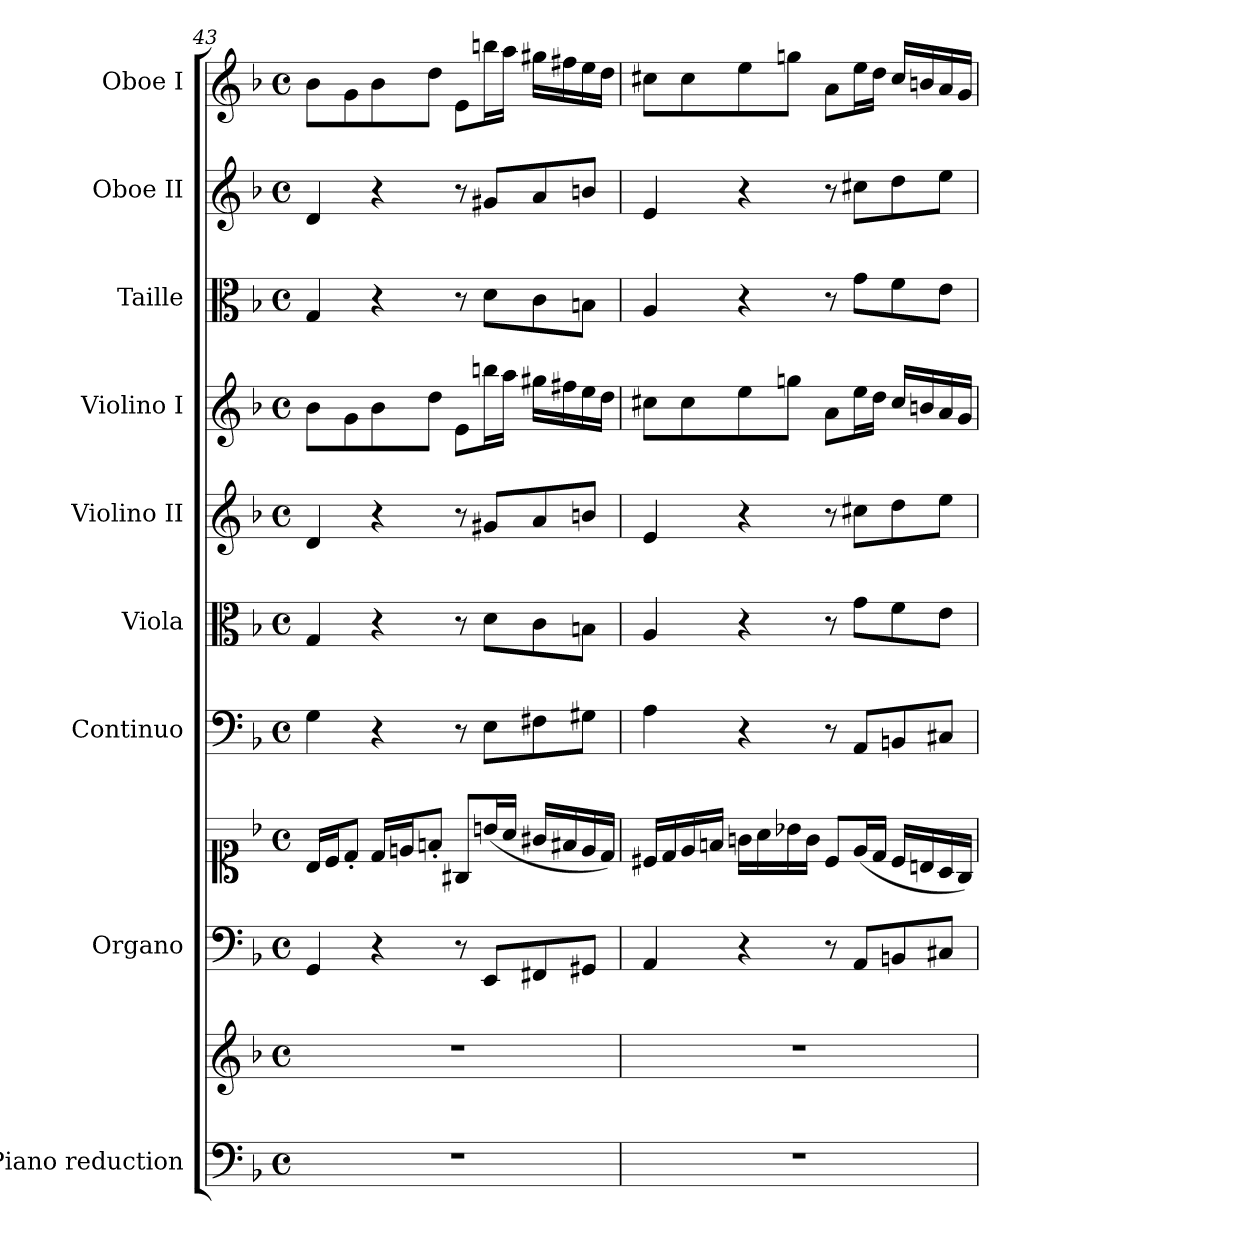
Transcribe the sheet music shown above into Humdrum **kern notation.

**kern	**kern	**kern	**kern	**kern	**kern	**kern	**kern	**kern	**kern	**kern
*part9	*part9	*part8	*part8	*part7	*part6	*part5	*part4	*part3	*part2	*part1
*staff11	*staff10	*staff9	*staff8	*staff7	*staff6	*staff5	*staff4	*staff3	*staff2	*staff1
*I"Piano reduction	*	*I"Organo	*	*I"Continuo	*I"Viola	*I"Violino II	*I"Violino I	*I"Taille	*I"Oboe II	*I"Oboe I
*I'Pno	*	*	*	*	*I'Vla	*I'Vln	*I'Vln	*	*I'Ob	*I'Ob
*clefF4	*clefG2	*clefF4	*clefC1	*clefF4	*clefC3	*clefG2	*clefG2	*clefC3	*clefG2	*clefG2
*k[b-]	*k[b-]	*k[b-]	*k[b-]	*k[b-]	*k[b-]	*k[b-]	*k[b-]	*k[b-]	*k[b-]	*k[b-]
*M4/4	*M4/4	*M4/4	*M4/4	*M4/4	*M4/4	*M4/4	*M4/4	*M4/4	*M4/4	*M4/4
*met(c)	*met(c)	*met(c)	*met(c)	*met(c)	*met(c)	*met(c)	*met(c)	*met(c)	*met(c)	*met(c)
=43	=43	=43	=43	=43	=43	=43	=43	=43	=43	=43
1r	1r	4GG/	16B-/LL	4G\	4G/	4d/	8b-\L	4G/	4d/	8b-\L
.	.	.	16c/J	.	.	.	.	.	.	.
.	.	.	8d'/J	.	.	.	8g\	.	.	8g\
.	.	4r	16d/LL	4r	4r	4r	8b-\	4r	4r	8b-\
.	.	.	16en/J	.	.	.	.	.	.	.
.	.	.	8fn'/J	.	.	.	8dd\J	.	.	8dd\J
.	.	8r	8G#X/L	8r	8r	8r	8e\L	8r	8r	8e\L
.	.	8EE/L	(16bn/L	8E\L	8d\L	8g#X/L	16bbn\L	8d\L	8g#X/L	16bbn\L
.	.	.	16a/JJ	.	.	.	16aa\JJ	.	.	16aa\JJ
.	.	8FF#X/	16g#X/LL	8F#X\	8c\	8a/	16gg#X\LL	8c\	8a/	16gg#X\LL
.	.	.	16f#X/	.	.	.	16ff#X\	.	.	16ff#X\
.	.	8GG#X/J	16e/	8G#X\J	8Bn\J	8bn/J	16ee\	8Bn\J	8bn/J	16ee\
.	.	.	16d/JJ)	.	.	.	16dd\JJ	.	.	16dd\JJ
=44	=44	=44	=44	=44	=44	=44	=44	=44	=44	=44
1r	1r	4AA/	16c#X/LL	4A\	4A/	4e/	8cc#X\L	4A/	4e/	8cc#X\L
.	.	.	16d/	.	.	.	.	.	.	.
.	.	.	16e/	.	.	.	8cc#\	.	.	8cc#\
.	.	.	16fn/JJ	.	.	.	.	.	.	.
.	.	4r	16gn\LL	4r	4r	4r	8ee\	4r	4r	8ee\
.	.	.	16a\	.	.	.	.	.	.	.
.	.	.	16b-X\	.	.	.	8ggn\J	.	.	8ggn\J
.	.	.	16g\JJ	.	.	.	.	.	.	.
.	.	8r	8c#/L	8r	8r	8r	8a\L	8r	8r	8a\L
.	.	8AA/L	(16e/L	8AA/L	8g\L	8cc#X\L	16ee\L	8g\L	8cc#X\L	16ee\L
.	.	.	16d/JJ	.	.	.	16dd\JJ	.	.	16dd\JJ
.	.	8BBn/	16c#/LL	8BBn/	8f\	8dd\	16cc#/LL	8f\	8dd\	16cc#/LL
.	.	.	16Bn/	.	.	.	16bn/	.	.	16bn/
.	.	8C#X/J	16A/	8C#X/J	8e\J	8ee\J	16a/	8e\J	8ee\J	16a/
.	.	.	16G/JJ)	.	.	.	16g/JJ	.	.	16g/JJ
=	=	=	=	=	=	=	=	=	=	=
*-	*-	*-	*-	*-	*-	*-	*-	*-	*-	*-
